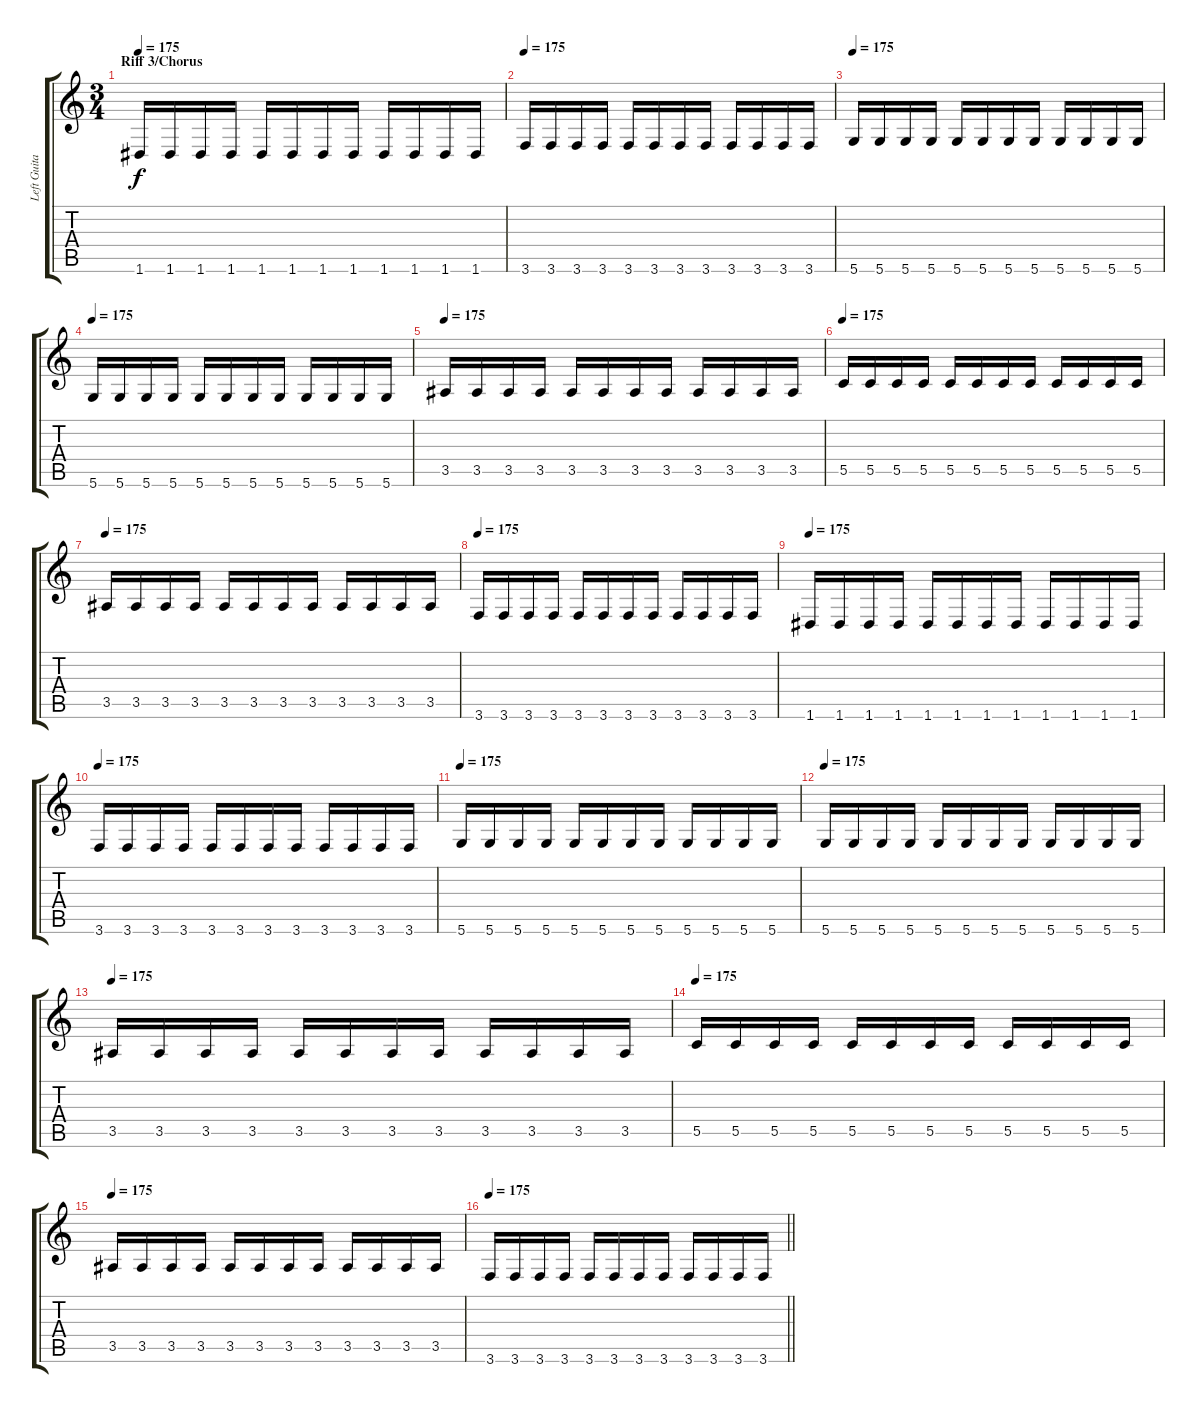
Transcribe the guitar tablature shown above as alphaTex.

\track ("Left Guitar" "Left Guita") {instrument distortionguitar}
\staff {score tabs}
\tuning (D4 A3 F3 C3 G2 D2) {hide}
\ts (3 4)
\section ("" "Riff 3/Chorus")
\tempo 175
\clef g2
\ks c
1.6.16{dy f} 1.6.16 1.6.16 1.6.16 1.6.16 1.6.16 1.6.16 1.6.16 1.6.16 1.6.16 1.6.16 1.6.16 |
\tempo 175
3.6.16 3.6.16 3.6.16 3.6.16 3.6.16 3.6.16 3.6.16 3.6.16 3.6.16 3.6.16 3.6.16 3.6.16 |
\tempo 175
5.6.16 5.6.16 5.6.16 5.6.16 5.6.16 5.6.16 5.6.16 5.6.16 5.6.16 5.6.16 5.6.16 5.6.16 |
\tempo 175
5.6.16 5.6.16 5.6.16 5.6.16 5.6.16 5.6.16 5.6.16 5.6.16 5.6.16 5.6.16 5.6.16 5.6.16 |
\tempo 175
3.5.16 3.5.16 3.5.16 3.5.16 3.5.16 3.5.16 3.5.16 3.5.16 3.5.16 3.5.16 3.5.16 3.5.16 |
\tempo 175
5.5.16 5.5.16 5.5.16 5.5.16 5.5.16 5.5.16 5.5.16 5.5.16 5.5.16 5.5.16 5.5.16 5.5.16 |
\tempo 175
3.5.16 3.5.16 3.5.16 3.5.16 3.5.16 3.5.16 3.5.16 3.5.16 3.5.16 3.5.16 3.5.16 3.5.16 |
\tempo 175
3.6.16 3.6.16 3.6.16 3.6.16 3.6.16 3.6.16 3.6.16 3.6.16 3.6.16 3.6.16 3.6.16 3.6.16 |
\tempo 175
1.6.16 1.6.16 1.6.16 1.6.16 1.6.16 1.6.16 1.6.16 1.6.16 1.6.16 1.6.16 1.6.16 1.6.16 |
\tempo 175
3.6.16 3.6.16 3.6.16 3.6.16 3.6.16 3.6.16 3.6.16 3.6.16 3.6.16 3.6.16 3.6.16 3.6.16 |
\tempo 175
5.6.16 5.6.16 5.6.16 5.6.16 5.6.16 5.6.16 5.6.16 5.6.16 5.6.16 5.6.16 5.6.16 5.6.16 |
\tempo 175
5.6.16 5.6.16 5.6.16 5.6.16 5.6.16 5.6.16 5.6.16 5.6.16 5.6.16 5.6.16 5.6.16 5.6.16 |
\tempo 175
3.5.16 3.5.16 3.5.16 3.5.16 3.5.16 3.5.16 3.5.16 3.5.16 3.5.16 3.5.16 3.5.16 3.5.16 |
\tempo 175
5.5.16 5.5.16 5.5.16 5.5.16 5.5.16 5.5.16 5.5.16 5.5.16 5.5.16 5.5.16 5.5.16 5.5.16 |
\tempo 175
3.5.16 3.5.16 3.5.16 3.5.16 3.5.16 3.5.16 3.5.16 3.5.16 3.5.16 3.5.16 3.5.16 3.5.16 |
\tempo 175
\barLineRight lightlight
3.6.16 3.6.16 3.6.16 3.6.16 3.6.16 3.6.16 3.6.16 3.6.16 3.6.16 3.6.16 3.6.16 3.6.16
